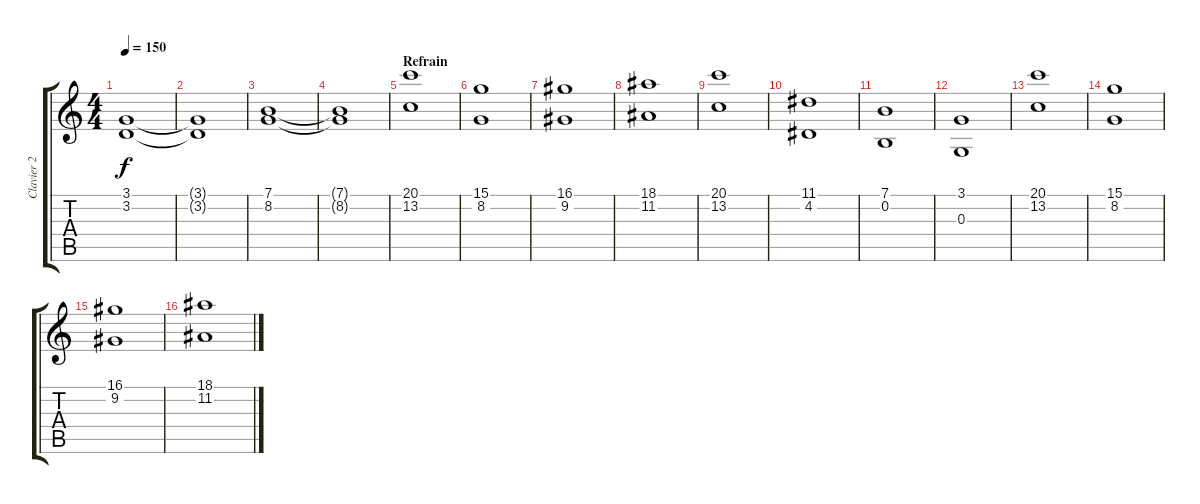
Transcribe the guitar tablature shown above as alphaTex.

\track ("Clavier 2" "Clavier 2") {instrument pad2warm}
\staff {score tabs}
\tuning (E4 B3 G3 D3 A2 E2) {hide}
\ts (4 4)
\tempo 150
\clef g2
\ks c
(3.1 3.2).1{dy f} |
(3.1{t} 3.2{t}).1 |
(7.1 8.2).1 |
(7.1{t} 8.2{t}).1 |
\section ("" "Refrain")
(20.1 13.2).1 |
(15.1 8.2).1 |
(16.1 9.2).1 |
(18.1 11.2).1 |
(20.1 13.2).1 |
(11.1 4.2).1 |
(7.1 0.2).1 |
(3.1 0.3).1 |
(20.1 13.2).1 |
(15.1 8.2).1 |
(16.1 9.2).1 |
(18.1 11.2).1
